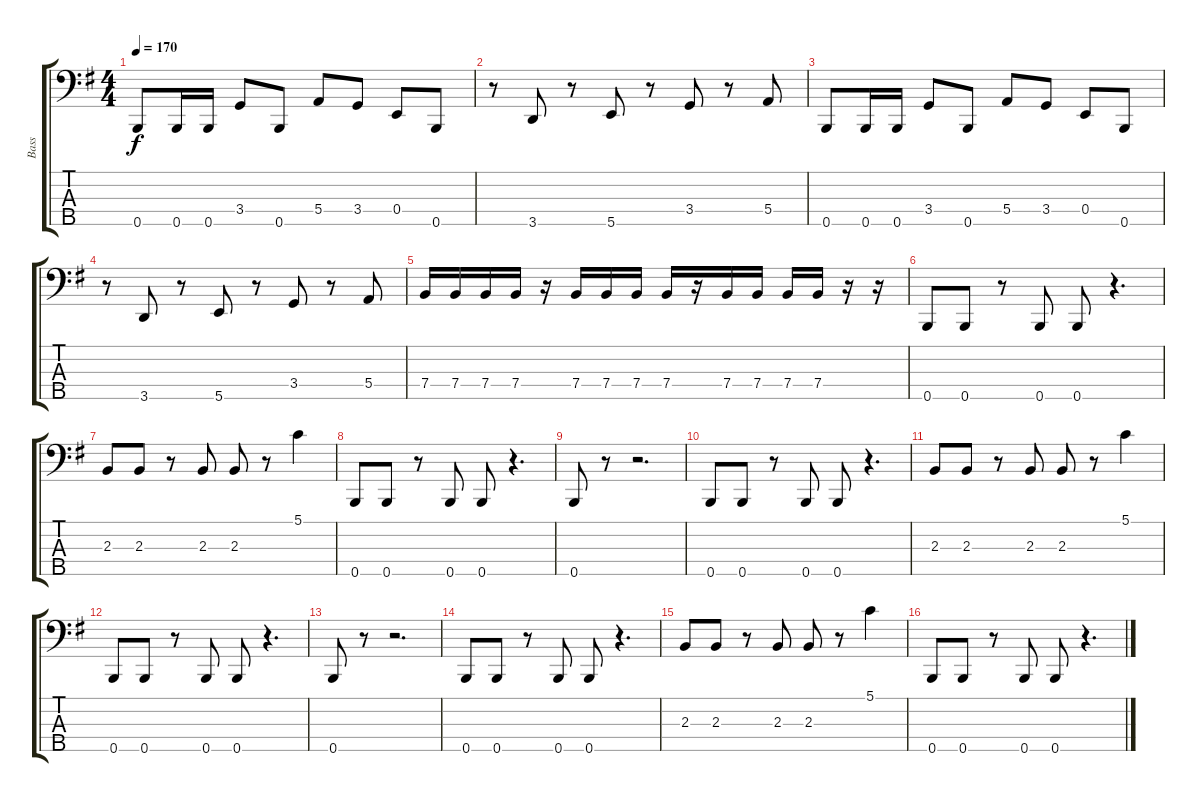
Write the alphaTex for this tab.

\track ("Bass" "Bass") {instrument electricbassfinger}
\staff {score tabs}
\tuning (G2 D2 A1 E1 B0) {hide}
\ts (4 4)
\tempo 170
\clef f4
\ks g
0.5.8{dy f} 0.5.16 0.5.16 3.4.8 0.5.8 5.4.8 3.4.8 0.4.8 0.5.8 |
r.8 3.5.8 r.8 5.5.8 r.8 3.4.8 r.8 5.4.8 |
0.5.8 0.5.16 0.5.16 3.4.8 0.5.8 5.4.8 3.4.8 0.4.8 0.5.8 |
r.8 3.5.8 r.8 5.5.8 r.8 3.4.8 r.8 5.4.8 |
7.4.16 7.4.16 7.4.16 7.4.16 r.16 7.4.16 7.4.16 7.4.16 7.4.16 r.16 7.4.16 7.4.16 7.4.16 7.4.16 r.16 r.16 |
0.5.8 0.5.8 r.8 0.5.8 0.5.8 r.4{d} |
2.3.8 2.3.8 r.8 2.3.8 2.3.8 r.8 5.1.4 |
0.5.8 0.5.8 r.8 0.5.8 0.5.8 r.4{d} |
0.5.8 r.8 r.2{d} |
0.5.8 0.5.8 r.8 0.5.8 0.5.8 r.4{d} |
2.3.8 2.3.8 r.8 2.3.8 2.3.8 r.8 5.1.4 |
0.5.8 0.5.8 r.8 0.5.8 0.5.8 r.4{d} |
0.5.8 r.8 r.2{d} |
0.5.8 0.5.8 r.8 0.5.8 0.5.8 r.4{d} |
2.3.8 2.3.8 r.8 2.3.8 2.3.8 r.8 5.1.4 |
0.5.8 0.5.8 r.8 0.5.8 0.5.8 r.4{d}
